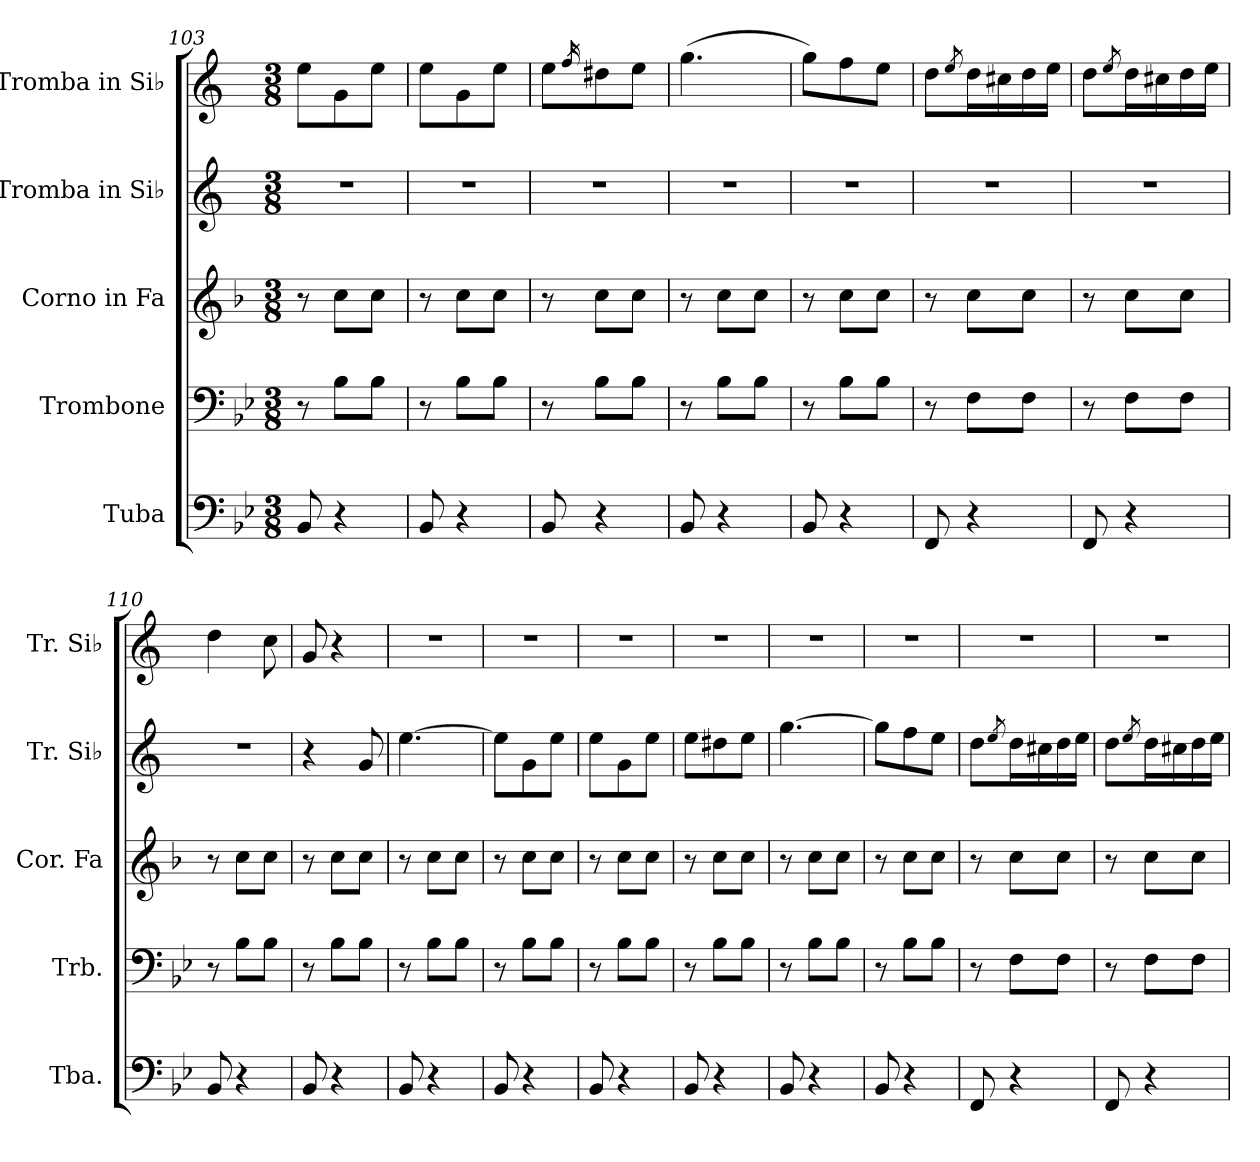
**kern	**kern	**kern	**kern	**kern
*part5	*part4	*part3	*part2	*part1
*staff5	*staff4	*staff3	*staff2	*staff1
*I"Tuba	*I"Trombone	*I"Corno in Fa	*I"Tromba in Si♭	*I"Tromba in Si♭
*I'Tba.	*I'Trb.	*I'Cor. Fa	*I'Tr. Si♭	*I'Tr. Si♭
*clefF4	*clefF4	*clefG2	*clefG2	*clefG2
*	*	*ITrd4c7	*ITrd1c2	*ITrd1c2
*k[b-e-]	*k[b-e-]	*k[b-e-]	*k[b-e-]	*k[b-e-]
*M3/8	*M3/8	*M3/8	*M3/8	*M3/8
=103	=103	=103	=103	=103
8BB-/	8r	8r	4.r	8dd\L
4r	8B-\L	8f\L	.	8f\
.	8B-\J	8f\J	.	8dd\J
=104	=104	=104	=104	=104
8BB-/	8r	8r	4.r	8dd\L
4r	8B-\L	8f\L	.	8f\
.	8B-\J	8f\J	.	8dd\J
=105	=105	=105	=105	=105
8BB-/	8r	8r	4.r	8dd\L
.	.	.	.	16qee-/
4r	8B-\L	8f\L	.	8cc#X\
.	8B-\J	8f\J	.	8dd\J
=106	=106	=106	=106	=106
8BB-/	8r	8r	4.r	(4.ff\
4r	8B-\L	8f\L	.	.
.	8B-\J	8f\J	.	.
!!LO:PB:g=z
=107	=107	=107	=107	=107
8BB-/	8r	8r	4.r	8ff\L)
4r	8B-\L	8f\L	.	8ee-\
.	8B-\J	8f\J	.	8dd\J
=108	=108	=108	=108	=108
8FF/	8r	8r	4.r	8cc\L
.	.	.	.	8qdd/
4r	8F\L	8f\L	.	16cc\L
.	.	.	.	16bn\
.	8F\J	8f\J	.	16cc\
.	.	.	.	16dd\JJ
=109	=109	=109	=109	=109
8FF/	8r	8r	4.r	8cc\L
.	.	.	.	8qdd/
4r	8F\L	8f\L	.	16cc\L
.	.	.	.	16bn\
.	8F\J	8f\J	.	16cc\
.	.	.	.	16dd\JJ
=110	=110	=110	=110	=110
8BB-/	8r	8r	4.r	4cc\
4r	8B-\L	8f\L	.	.
.	8B-\J	8f\J	.	8b-\
=111	=111	=111	=111	=111
8BB-/	8r	8r	4r	8f/
4r	8B-\L	8f\L	.	4r
.	8B-\J	8f\J	8f/	.
=112	=112	=112	=112	=112
8BB-/	8r	8r	[4.dd\	4.r
4r	8B-\L	8f\L	.	.
.	8B-\J	8f\J	.	.
=113	=113	=113	=113	=113
8BB-/	8r	8r	8dd\L]	4.r
4r	8B-\L	8f\L	8f\	.
.	8B-\J	8f\J	8dd\J	.
=114	=114	=114	=114	=114
8BB-/	8r	8r	8dd\L	4.r
4r	8B-\L	8f\L	8f\	.
.	8B-\J	8f\J	8dd\J	.
=115	=115	=115	=115	=115
8BB-/	8r	8r	8dd\L	4.r
4r	8B-\L	8f\L	8cc#X\	.
.	8B-\J	8f\J	8dd\J	.
=116	=116	=116	=116	=116
8BB-/	8r	8r	[4.ff\	4.r
4r	8B-\L	8f\L	.	.
.	8B-\J	8f\J	.	.
!!LO:LB:g=z
=117	=117	=117	=117	=117
8BB-/	8r	8r	8ff\L]	4.r
4r	8B-\L	8f\L	8ee-\	.
.	8B-\J	8f\J	8dd\J	.
=118	=118	=118	=118	=118
8FF/	8r	8r	8cc\L	4.r
.	.	.	8qdd/	.
4r	8F\L	8f\L	16cc\L	.
.	.	.	16bn\	.
.	8F\J	8f\J	16cc\	.
.	.	.	16dd\JJ	.
=119	=119	=119	=119	=119
8FF/	8r	8r	8cc\L	4.r
.	.	.	8qdd/	.
4r	8F\L	8f\L	16cc\L	.
.	.	.	16bn\	.
.	8F\J	8f\J	16cc\	.
.	.	.	16dd\JJ	.
=	=	=	=	=
*-	*-	*-	*-	*-
